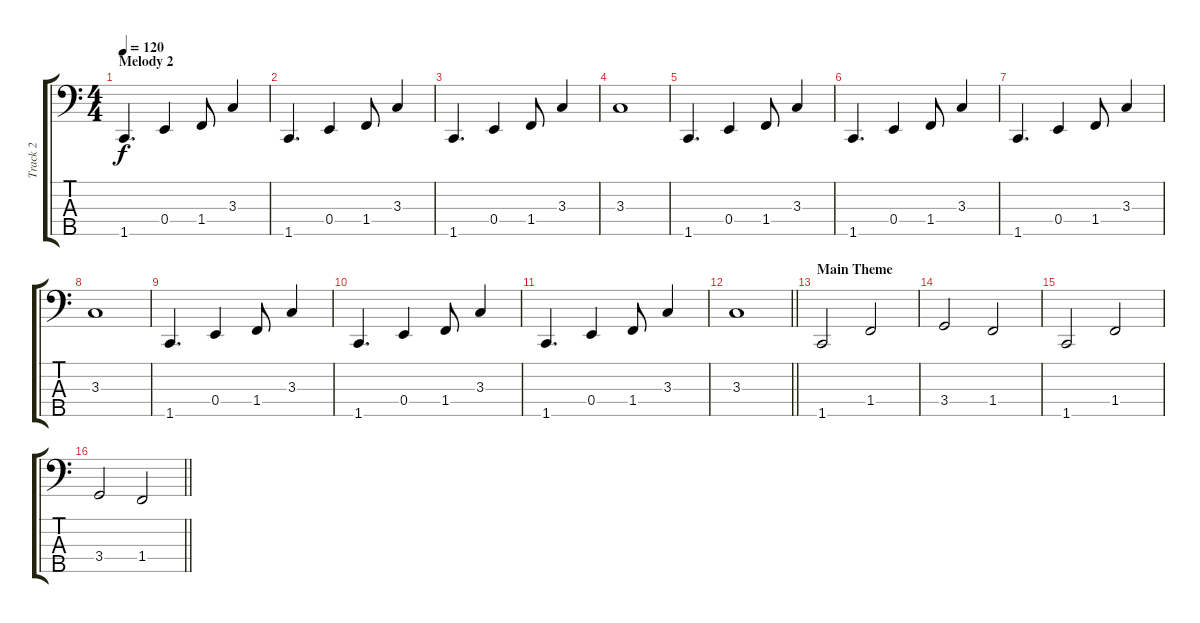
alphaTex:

\track ("Track 2" "Track 2") {instrument electricbassfinger}
\staff {score tabs}
\tuning (G2 D2 A1 E1 B0) {hide}
\ts (4 4)
\section ("" "Melody 2")
\tempo 120
\clef f4
\ks c
1.5.4{d dy f} 0.4.4 1.4.8 3.3.4 |
1.5.4{d} 0.4.4 1.4.8 3.3.4 |
1.5.4{d} 0.4.4 1.4.8 3.3.4 |
3.3.1 |
1.5.4{d} 0.4.4 1.4.8 3.3.4 |
1.5.4{d} 0.4.4 1.4.8 3.3.4 |
1.5.4{d} 0.4.4 1.4.8 3.3.4 |
3.3.1 |
1.5.4{d} 0.4.4 1.4.8 3.3.4 |
1.5.4{d} 0.4.4 1.4.8 3.3.4 |
1.5.4{d} 0.4.4 1.4.8 3.3.4 |
\barLineRight lightlight
3.3.1 |
\section ("" "Main Theme")
1.5.2 1.4.2 |
3.4.2 1.4.2 |
1.5.2 1.4.2 |
\barLineRight lightlight
3.4.2 1.4.2
